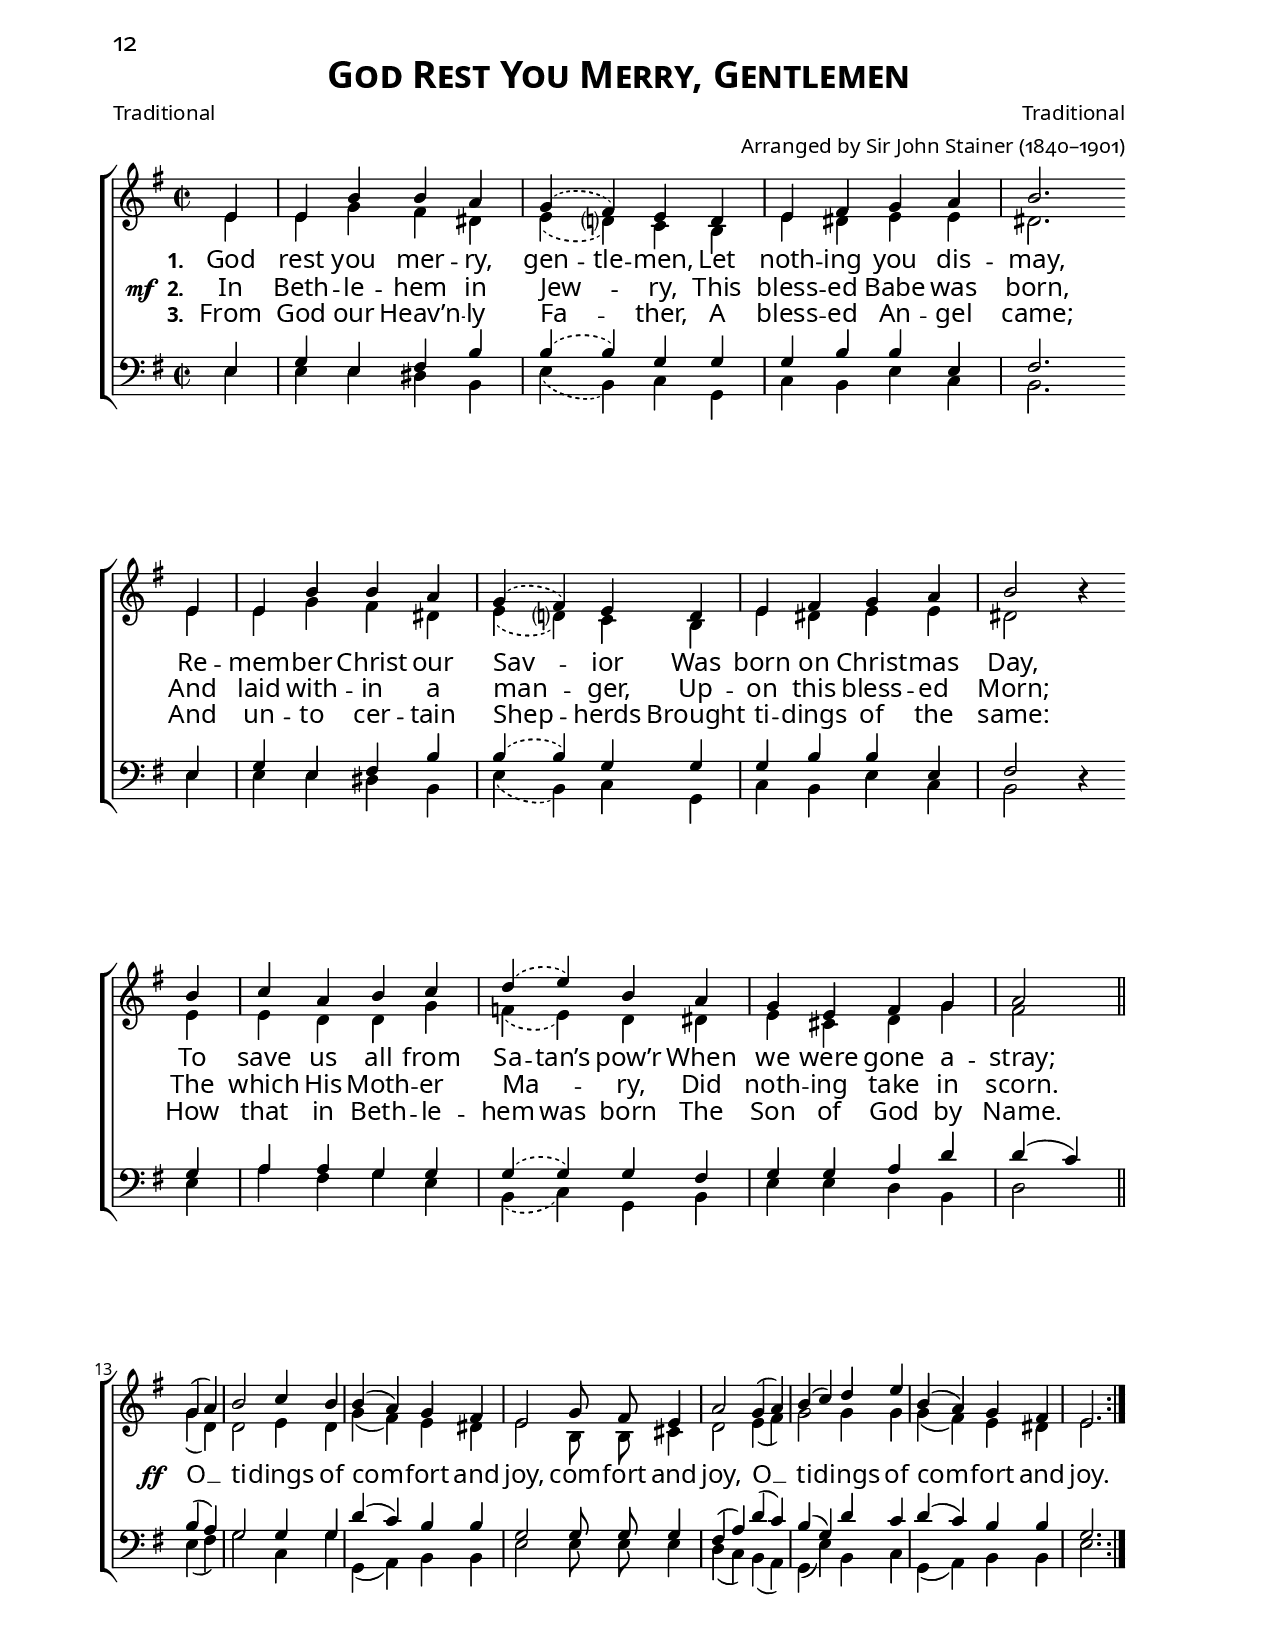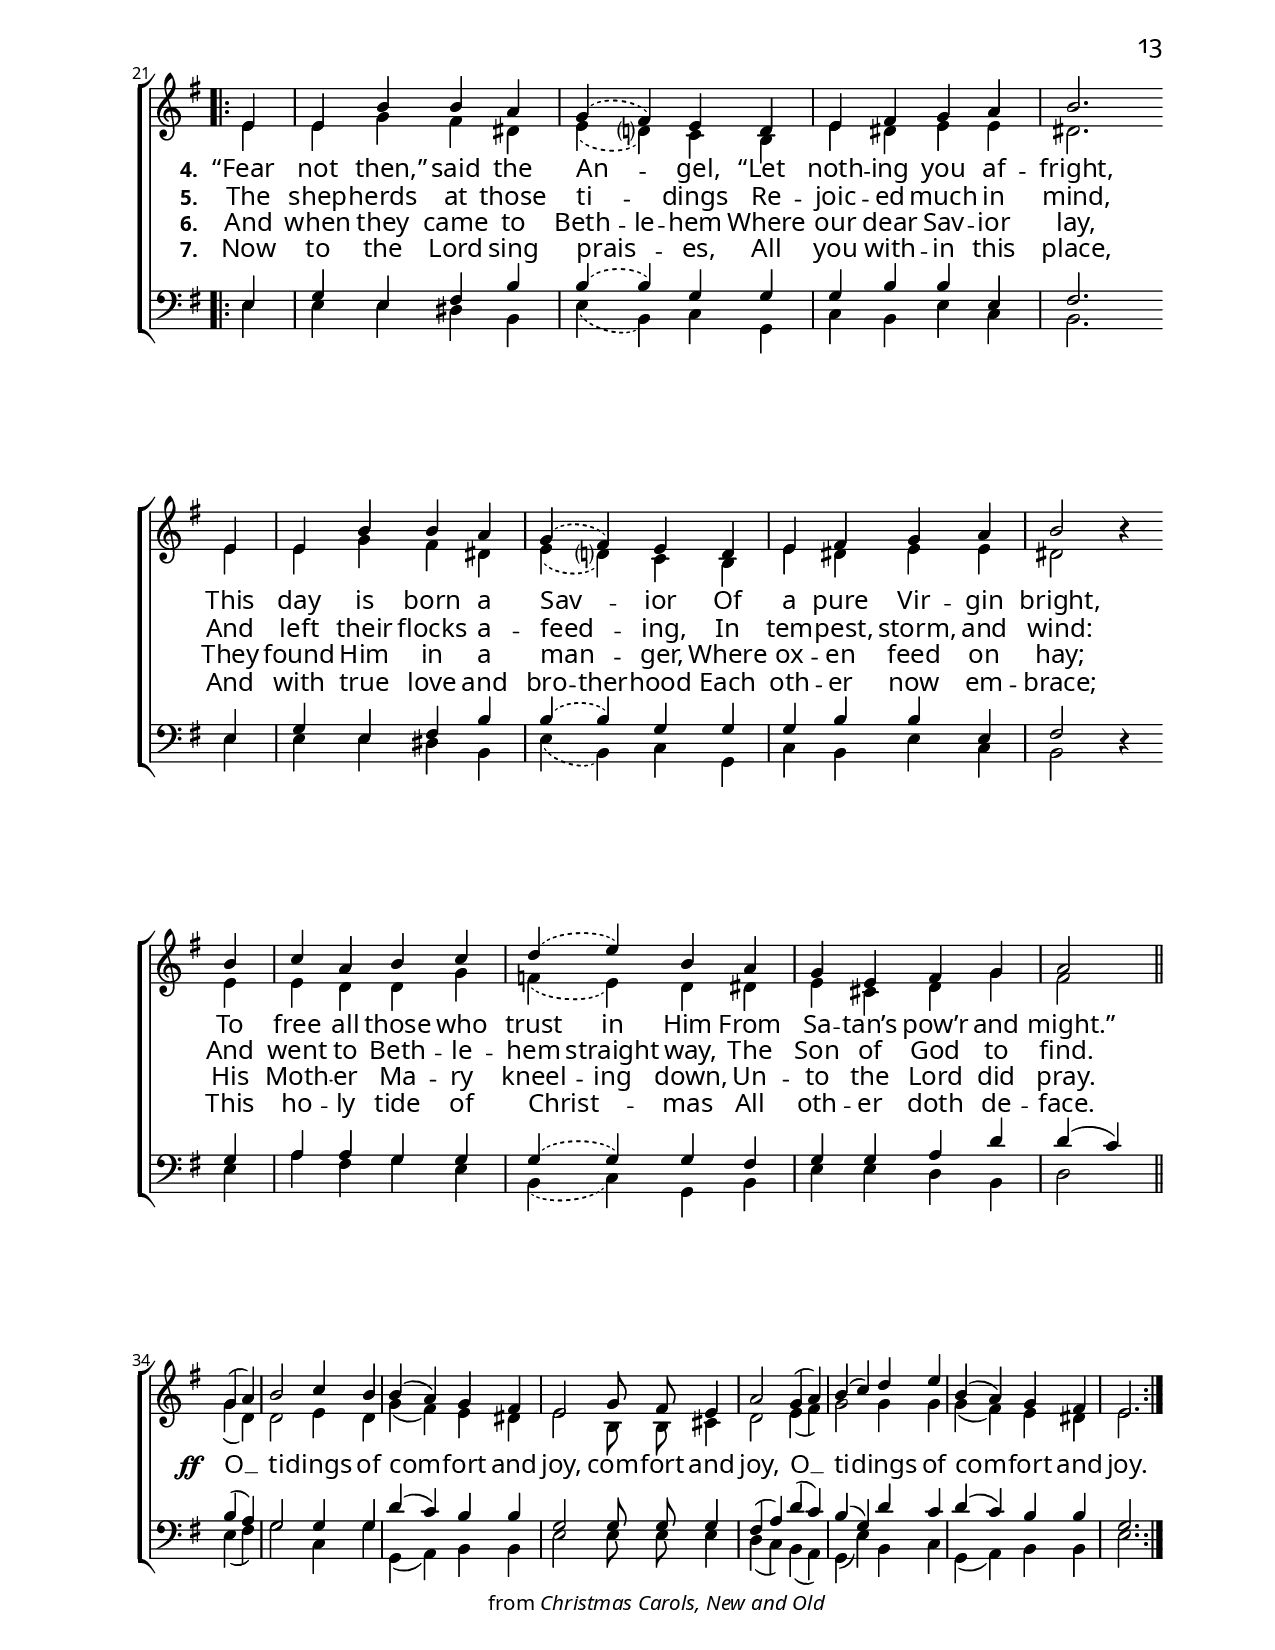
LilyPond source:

\version "2.14.2"
\include "util.ly"
\header {
  title = \markup{\override #'(font-name . "Garamond Premier Pro Semibold"){ \abs-fontsize #18 \smallCapsOldStyle"God Rest You Merry, Gentlemen"}}
  poet = \markup\oldStyleNum"Traditional"
  composer = \markup\oldStyleNum"Traditional"
  arranger = \markup\oldStyleNum"Arranged by Sir John Stainer (1840–1901)"
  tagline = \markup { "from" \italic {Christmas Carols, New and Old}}
}
\paper {
  paper-height = 11\in
  paper-width = 8.5\in
  indent = 0\in
  %system-system-spacing = #'((basic-distance . 10) (padding . 0))
  %system-system-spacing =
  %  #'((basic-distance . 0)
  %     (minimum-distance . 0)
  %     (padding . -5)
  %     (stretchability . 100))
  ragged-last-bottom = ##f
  ragged-bottom = ##f
  two-sided = ##t
  inner-margin = 1\in
  outer-margin = 0.75\in
  top-margin = 0.26\in
  bottom-margin = 0.25\in
  first-page-number = #12
  print-first-page-number = ##t
  headerLine = ""
  oddHeaderMarkup = \markup\fill-line{
     \override #'(font-name . "Garamond Premier Pro")\abs-fontsize #12.5
     \combine 
        \fill-line{"" \on-the-fly #print-page-number-check-first
        \oldStylePageNum""
        }
        \fill-line{\headerLine}
  }
  evenHeaderMarkup = \markup {
     \override #'(font-name . "Garamond Premier Pro")\abs-fontsize #12.5
     \combine
        \on-the-fly #print-page-number-check-first
        \oldStylePageNum""
        \fill-line{\headerLine}
  }
}
#(set-global-staff-size 18) \paper{ #(define fonts (make-pango-font-tree "Garamond Premier Pro" "Garamond Premier Pro" "Garamond Premier Pro" (/ 18 20))) }
global = {
  \key g \major
  \time 2/2
  \override DynamicLineSpanner #'staff-padding = #0.0
  \override DynamicLineSpanner #'Y-extent = #'(-1 . 1)
}

sopMusic = \relative c' {
  \repeat volta 2 {
    \partial 4 e4 |
    e b' b a |
    \slurDashed g( fis) e d |
    \slurSolid e fis g a |
    b2. \bar""\break e,4 |
    
    e b' b a |
    \slurDashed g( fis) e d |
    \slurSolid
    e fis g a |
    b2 b4\rest \bar""\break b |
    
    c a b c |
    \slurDashed d( e) b a |
    \slurSolid
    g e fis g |
    \partial 2 a2 \bar "||" \break
    
    \partial 2 g4( a) |
    b2 c4 b |
    b( a) g fis |
    e2 g8\noBeam fis e4 |
    a2 g4( a) |
    b( c) d e |
    b( a) g fis |
    \partial 4*3 e2. \break
  }
}
sopWords = \lyricmode {
  
}

altoMusic = \relative c' {
  e4 |
  e g fis dis |
  \slurDashed e( d?) c b |
  \slurSolid e dis e e |
  dis2. e4 |
  
  e g fis dis |
  \slurDashed e( d?) c b |
  \slurSolid
  e dis e e |
  dis2 s4 e |
  
  e d d g |
  \slurDashed f( e) d dis |
  \slurSolid
  e cis d g |
  fis2 |
  
  g4( d) |
  d2 e4 d |
  g( fis) e dis) |
  e2 b8\noBeam b cis4 |
  d2 e4( fis) |
  g2 g4 g |
  g( fis) e dis |
  e2.
}
altoWords = {
  \dropLyricsIX
  \lyricmode {
    \set stanza = #"1. "
    God rest you mer -- ry, \set ignoreMelismata = ##t
    gen -- tle -- men,
    \unset ignoreMelismata
    Let noth -- ing you dis -- may,
    Re -- mem -- ber Christ our Sav -- ior Was born on Christ -- mas Day,
    To save us all from
    \set ignoreMelismata = ##t
    Sa -- tan’s 
    \unset ignoreMelismata
    pow’r When we were gone a -- stray;
  }
  \set stanza = \markup\dynamic"ff  "
  \lyricmode {
    O __ ti -- dings of com -- fort and joy, com -- fort and joy, O __ ti -- dings of com -- fort and joy.
    
    
    \set stanza = #"4. "
    “Fear not then,” said the An -- gel, “Let noth -- ing you af -- fright,
    This day is born a Sav -- ior Of a pure Vir -- gin bright,
    \set ignoreMelismata = ##t
    To free all those who trust in Him From Sa -- tan’s pow’r and might.”
    \unset ignoreMelismata
  }
  \set stanza = \markup\dynamic"ff  "
  \lyricmode {
    O __ ti -- dings of com -- fort and joy, com -- fort and joy, O __ ti -- dings of com -- fort and joy.
  }
}
altoWordsII = {
  \dropLyricsIX
  \set stanza = \markup{\dynamic"  mf " "2. "}
  \lyricmode {
    In Beth -- le -- hem in Jew -- ry, This bless -- ed Babe was born,
    And laid with -- in a man -- ger, Up -- on this bless -- ed Morn;
    The which His Moth -- er Ma -- ry, Did noth -- ing take in scorn.
    
    \repeat unfold 20\skip1
    \set stanza = #"5. "
    The shep -- herds at those ti -- dings Re -- joic -- ed much in mind,
    And left their flocks a -- feed -- ing, In tem -- pest, storm, and wind:
    \set ignoreMelismata = ##t
    And went to Beth -- le -- hem straight way, The Son of God to find.
  }
}
altoWordsIII = \lyricmode {
  \dropLyricsIX
  \set stanza = #"3. "
  From God our Heav’n -- ly Fa -- ther, A bless -- ed An -- gel came;
  And un -- to cer -- tain Shep -- herds Brought ti -- dings of the same:
  \set ignoreMelismata = ##t
  How that in Beth -- le -- hem was born The Son of God by Name.
  
  \unset ignoreMelismata
  \repeat unfold 20\skip1
  \set stanza = #"6. "
  And when they came to \set ignoreMelismata = ##t
  Beth -- le -- hem
  \unset ignoreMelismata
  Where our dear Sav -- ior lay,
  They found Him in a man -- ger, Where ox -- en feed on hay;
  \set ignoreMelismata = ##t
  His Moth -- er Ma -- ry kneel -- ing down, Un -- to the Lord did pray.
}
altoWordsIV = \lyricmode {
  \repeat unfold 59\skip1
  \dropLyricsIX
  \set stanza = #"7. "
  Now to the Lord sing prais -- es,
  All you with -- in this place,
  And with true love and \set ignoreMelismata = ##t
  bro -- ther -- hood
  \unset ignoreMelismata
  Each oth -- er now em -- brace;
  This ho -- ly tide of Christ -- mas
  All oth -- er doth de -- face.
}
altoWordsV = \lyricmode {
}
altoWordsVI = \lyricmode {
}
altoWordsVII = \lyricmode {
}

tenorMusic = \relative c {
  e4 |
  g e fis b |
  \slurDashed b( b) g g |
  \slurSolid
  g b b e, |
  fis2. e4 |
  
  g e fis b |
  \slurDashed b( b) g g |
  \slurSolid
  g b b e, |
  fis2 s4 g |
  
  a a g g |
  \slurDashed g( g) g fis |
  \slurSolid
  g g a d |
  d( c) |
  
  b( a) |
  g2 g4 g |
  d'( c) b b |
  g2 g8\noBeam g g4 |
  fis( a) d( c) |
  b( g) d' c |
  d( c) b b |
  g2.
}
tenorWords = \lyricmode {

}

bassMusic = \relative c {
  e4 |
  e e dis b |
  \slurDashed e( b) c g |
  \slurSolid
  c b e c |
  b2. e4 |
  
  e e dis b |
  \slurDashed e( b) c g |
  \slurSolid
  c b e c |
  b2 d4\rest e |
  
  a fis g e |
  \slurDashed b( c) g b |
  \slurSolid
  e e d b |
  d2 |
  
  e4( fis) |
  g2 c,4 g' |
  g,( a) b b |
  e2 e8\noBeam e e4 |
  d( c) b( a) |
  g( e') b c |
  g( a) b b |
  e2.
}
bassWords = \lyricmode {

}

\score {
  <<
   \new ChoirStaff <<
%    \new Lyrics = sopranos \with { \override VerticalAxisGroup #'nonstaff-relatedstaff-spacing = #'((basic-distance . 1)) }
    \new Staff = women <<
      \new Voice = "sopranos" { \voiceOne << \global \repeat unfold 2 \sopMusic >> }
      \new Voice = "altos" { \voiceTwo << \global \repeat unfold 2 \altoMusic >> }
    >>
    \new Lyrics \with { alignAboveContext = #"women" \override VerticalAxisGroup #'nonstaff-relatedstaff-spacing = #'((basic-distance . 1))} \lyricsto "sopranos" \sopWords
    \new Lyrics = "altosVII"  \with { alignBelowContext = #"women" \override VerticalAxisGroup #'nonstaff-relatedstaff-spacing = #'((basic-distance . 1))} \lyricsto "altos" \altoWordsVII
    \new Lyrics = "altosVI"  \with { alignBelowContext = #"women" \override VerticalAxisGroup #'nonstaff-relatedstaff-spacing = #'((basic-distance . 1))} \lyricsto "altos" \altoWordsVI
    \new Lyrics = "altosV"  \with { alignBelowContext = #"women" \override VerticalAxisGroup #'nonstaff-relatedstaff-spacing = #'((basic-distance . 1))} \lyricsto "altos" \altoWordsV
    \new Lyrics = "altosIV"  \with { alignBelowContext = #"women" \override VerticalAxisGroup #'nonstaff-relatedstaff-spacing = #'((basic-distance . 1))} \lyricsto "altos" \altoWordsIV
    \new Lyrics = "altosIII"  \with { alignBelowContext = #"women" \override VerticalAxisGroup #'nonstaff-relatedstaff-spacing = #'((basic-distance . 1))} \lyricsto "altos" \altoWordsIII
    \new Lyrics = "altosII"  \with { alignBelowContext = #"women" \override VerticalAxisGroup #'nonstaff-relatedstaff-spacing = #'((basic-distance . 1))} \lyricsto "altos" \altoWordsII
    \new Lyrics = "altos"  \with { alignBelowContext = #"women" \override VerticalAxisGroup #'nonstaff-relatedstaff-spacing = #'((padding . -0.5)) } \lyricsto "altos" \altoWords
   \new Staff = men <<
      \clef bass
      \new Voice = "tenors" { \voiceOne << \global \repeat unfold 2 \tenorMusic >> }
      \new Voice = "basses" { \voiceTwo << \global \repeat unfold 2 \bassMusic >> }
    >>
    \new Lyrics \with { alignAboveContext = #"men" \override VerticalAxisGroup #'nonstaff-relatedstaff-spacing = #'((basic-distance . 1)) } \lyricsto "tenors" \tenorWords
    \new Lyrics \with { alignBelowContext = #"men" \override VerticalAxisGroup #'nonstaff-relatedstaff-spacing = #'((basic-distance . 1)) } \lyricsto "basses" \bassWords
  >>
%    \new PianoStaff << \new Staff { \new Voice { \pianoRH } } \new Staff { \clef "bass" \pianoLH } >>
  >>
  \layout {
  \context {
    \Lyrics
    \override LyricText #'font-size = #2
  }
    \context {
      \Score
      %\override SpacingSpanner #'base-shortest-duration = #(ly:make-moment 1 8)
      %\override SpacingSpanner #'common-shortest-duration = #(ly:make-moment 1 4)
    }
    \context {
      % Remove all empty staves
      % \Staff \RemoveEmptyStaves \override VerticalAxisGroup #'remove-first = ##t
    }
    \context {
      \Lyrics
      \override LyricText #'X-offset = #center-on-word
    }
  }
}

